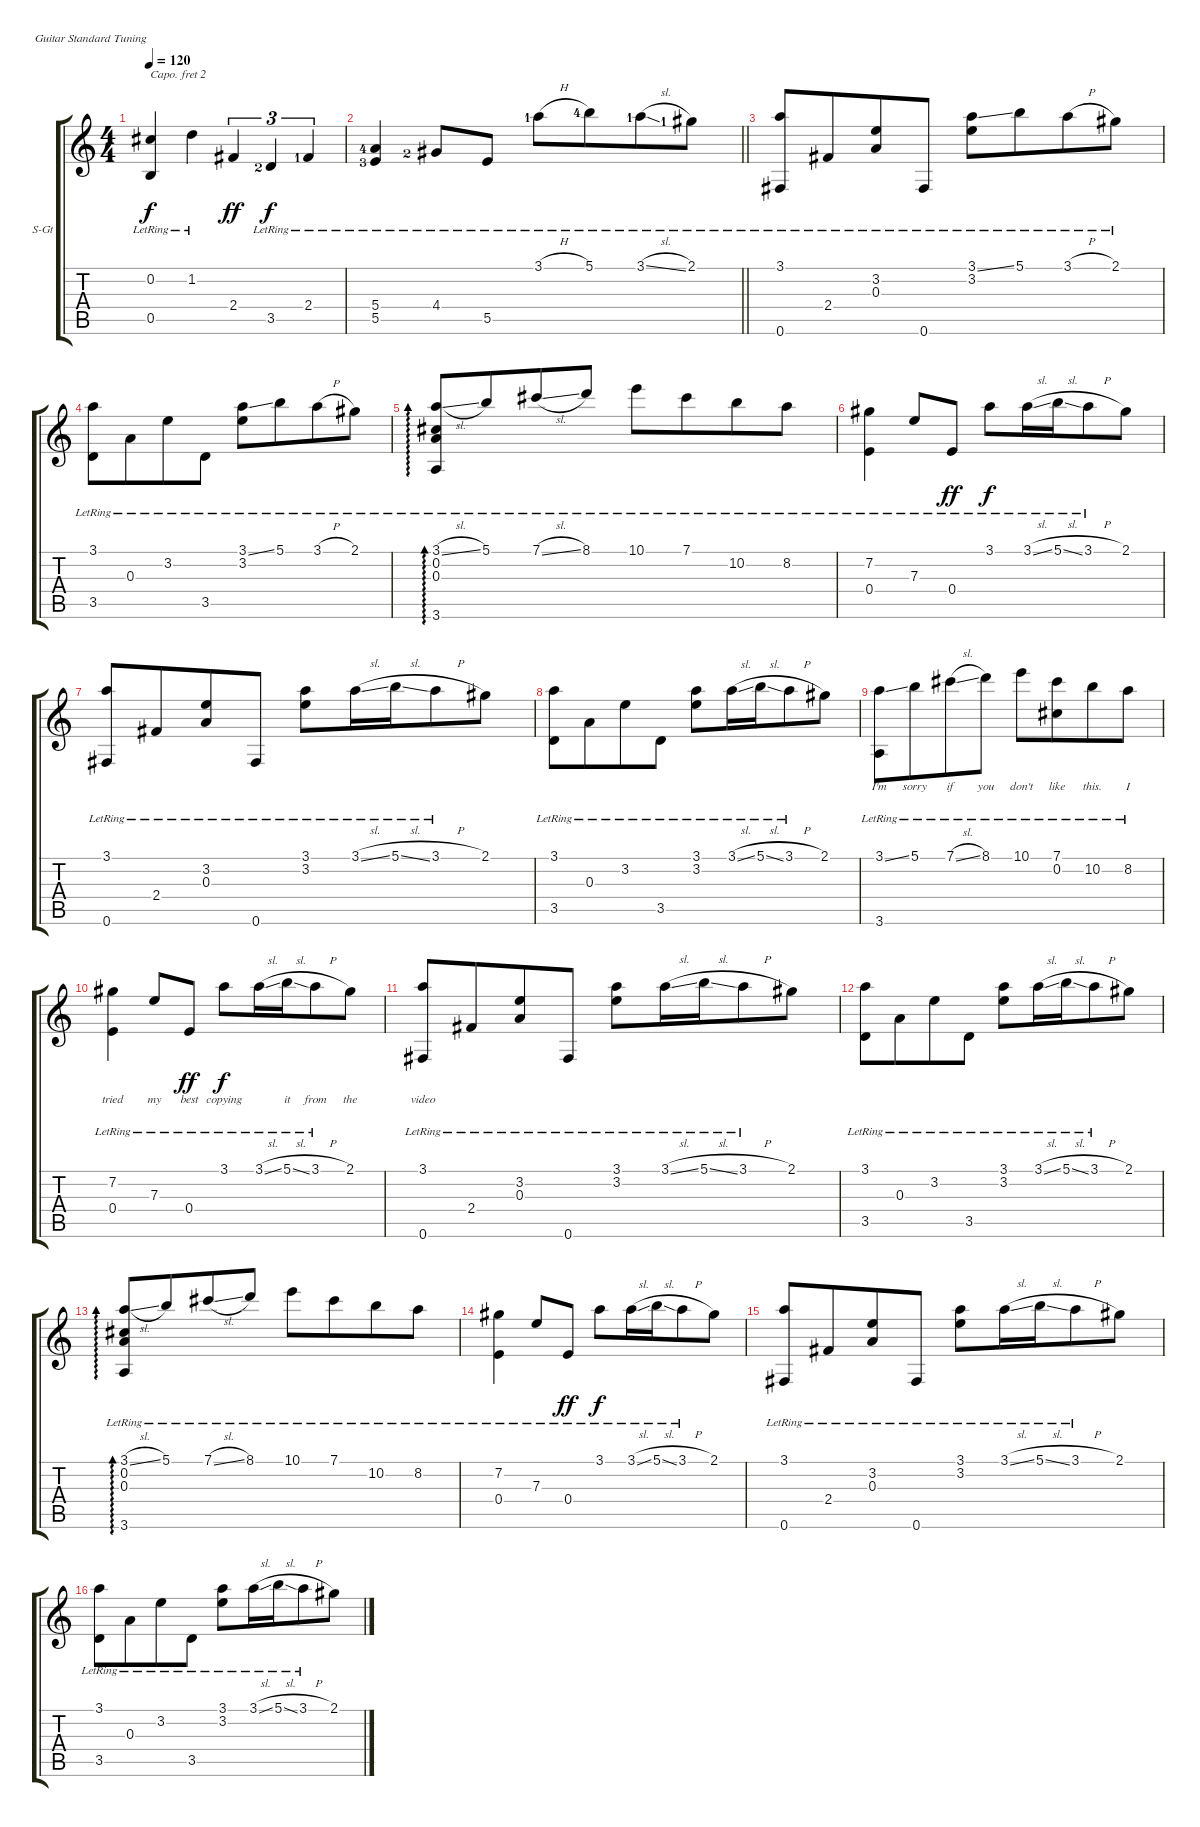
\bracketExtendMode groupsimilarinstruments
\firstSystemTrackNameOrientation horizontal
\otherSystemsTrackNameOrientation horizontal
\track ("Track 1" "S-Gt") {instrument acousticguitarsteel}
\staff {score tabs}
\capo 2
\tuning (E4 B3 G3 D3 A2 E2)
\ts (4 4)
\tempo 120
\clef g2
\ks c
(0.2{lr} 0.5{lr}).4{dy f} 1.2{lr}.4 2.4.4{tu (3 2) dy ff} 3.5{lr lf 3}.4{tu (3 2) dy f} 2.4{lr lf 2}.4{tu (3 2)} |
\barLineRight lightlight
(5.4{lr lf 5} 5.5{lr lf 4}).4 4.4{lr lf 3}.8{beam merge} 5.5{lr}.8{beam split} 3.1{h lr lf 2}.8{beam merge} 5.1{lr lf 5}.8{beam merge} 3.1{sl lr lf 2}.8{beam merge} 2.1{lr lf 2}.8 |
(3.1{lr} 0.6{lr}).8 2.4{lr}.8{beam merge} (3.2{lr} 0.3).8 0.6{lr}.8{beam split} (3.1{ss lr} 3.2).8 5.1{lr}.8{beam merge} 3.1{h lr}.8 2.1{lr}.8 |
(3.1{lr} 3.5{lr}).8 0.3{lr}.8{beam merge} 3.2{lr}.8 3.5{lr}.8{beam split} (3.1{ss lr} 3.2).8 5.1{lr}.8{beam merge} 3.1{h lr}.8 2.1{lr}.8 |
(3.1{sl lr} 3.6{lr} 0.2 0.3).8{ad 0 beam invert} 5.1{lr}.8{beam merge} 7.1{sl lr}.8 8.1{lr}.8{beam split} 10.1{lr}.8 7.1{lr}.8{beam merge} 10.2{lr}.8{beam merge} 8.2{lr}.8 |
(7.2{lr} 0.4{lr}).4 7.3{lr}.8{beam merge} 0.4{lr}.8{dy ff beam split} 3.1{lr}.8{dy f beam merge} 3.1{sl lr}.16{beam merge} 5.1{sl lr}.16{beam merge} 3.1{h lr}.8{beam merge} 2.1.8 |
(3.1{lr} 0.6{lr}).8 2.4{lr}.8{beam merge} (3.2{lr} 0.3).8 0.6{lr}.8{beam split} (3.1{lr} 3.2).8{beam merge} 3.1{sl lr}.16{beam merge} 5.1{sl lr}.16{beam merge} 3.1{h lr}.8{beam merge} 2.1.8 |
(3.1{lr} 3.5{lr}).8 0.3{lr}.8{beam merge} 3.2{lr}.8 3.5{lr}.8{beam split} (3.1{lr} 3.2).8{beam merge} 3.1{sl lr}.16{beam merge} 5.1{sl lr}.16{beam merge} 3.1{h lr}.8{beam merge} 2.1.8 |
(3.1{ss lr} 3.6{lr}).8{lyrics (0 "I'm") lyrics (1 "") lyrics (2 "") lyrics (3 "") lyrics (4 "") beam merge} 5.1{lr}.8{lyrics (0 "sorry") lyrics (1 "") lyrics (2 "") lyrics (3 "") lyrics (4 "") beam merge} 7.1{sl lr}.8{lyrics (0 "if") lyrics (1 "") lyrics (2 "") lyrics (3 "") lyrics (4 "") beam merge} 8.1{lr}.8{lyrics (0 "you") lyrics (1 "") lyrics (2 "") lyrics (3 "") lyrics (4 "") beam split} 10.1{lr}.8{lyrics (0 "don't") lyrics (1 "") lyrics (2 "") lyrics (3 "") lyrics (4 "") beam merge} (7.1{lr} 0.2).8{lyrics (0 "like") lyrics (1 "") lyrics (2 "") lyrics (3 "") lyrics (4 "") beam merge} 10.2{lr}.8{lyrics (0 "this.") lyrics (1 "") lyrics (2 "") lyrics (3 "") lyrics (4 "") beam merge} 8.2{lr}.8{lyrics (0 "I") lyrics (1 "") lyrics (2 "") lyrics (3 "") lyrics (4 "")} |
(7.2{lr} 0.4{lr}).4{lyrics (0 "tried") lyrics (1 "") lyrics (2 "") lyrics (3 "") lyrics (4 "")} 7.3{lr}.8{lyrics (0 "my") lyrics (1 "") lyrics (2 "") lyrics (3 "") lyrics (4 "") beam merge} 0.4{lr}.8{lyrics (0 "best") lyrics (1 "") lyrics (2 "") lyrics (3 "") lyrics (4 "") dy ff beam split} 3.1{lr}.8{lyrics (0 "copying") lyrics (1 "") lyrics (2 "") lyrics (3 "") lyrics (4 "") dy f beam merge} 3.1{sl lr}.16{lyrics (0 "") lyrics (1 "") lyrics (2 "") lyrics (3 "") lyrics (4 "") beam merge} 5.1{sl lr}.16{lyrics (0 "it") lyrics (1 "") lyrics (2 "") lyrics (3 "") lyrics (4 "") beam merge} 3.1{h lr}.8{lyrics (0 "from") lyrics (1 "") lyrics (2 "") lyrics (3 "") lyrics (4 "") beam merge} 2.1.8{lyrics (0 "the") lyrics (1 "") lyrics (2 "") lyrics (3 "") lyrics (4 "")} |
(3.1{lr} 0.6{lr}).8{lyrics (0 "video") lyrics (1 "") lyrics (2 "") lyrics (3 "") lyrics (4 "")} 2.4{lr}.8{beam merge} (3.2{lr} 0.3).8 0.6{lr}.8{beam split} (3.1{lr} 3.2).8{beam merge} 3.1{sl lr}.16{beam merge} 5.1{sl lr}.16{beam merge} 3.1{h lr}.8{beam merge} 2.1.8 |
(3.1{lr} 3.5{lr}).8 0.3{lr}.8{beam merge} 3.2{lr}.8 3.5{lr}.8{beam split} (3.1{lr} 3.2).8{beam merge} 3.1{sl lr}.16{beam merge} 5.1{sl lr}.16{beam merge} 3.1{h lr}.8{beam merge} 2.1.8 |
(3.1{sl lr} 3.6{lr} 0.2 0.3).8{ad 0 beam invert} 5.1{lr}.8{beam merge} 7.1{sl lr}.8 8.1{lr}.8{beam split} 10.1{lr}.8 7.1{lr}.8{beam merge} 10.2{lr}.8{beam merge} 8.2{lr}.8 |
(7.2{lr} 0.4{lr}).4 7.3{lr}.8{beam merge} 0.4{lr}.8{dy ff beam split} 3.1{lr}.8{dy f beam merge} 3.1{sl lr}.16{beam merge} 5.1{sl lr}.16{beam merge} 3.1{h lr}.8{beam merge} 2.1.8 |
(3.1{lr} 0.6{lr}).8 2.4{lr}.8{beam merge} (3.2{lr} 0.3).8 0.6{lr}.8{beam split} (3.1{lr} 3.2).8{beam merge} 3.1{sl lr}.16{beam merge} 5.1{sl lr}.16{beam merge} 3.1{h lr}.8{beam merge} 2.1.8 |
(3.1{lr} 3.5{lr}).8 0.3{lr}.8{beam merge} 3.2{lr}.8 3.5{lr}.8{beam split} (3.1{lr} 3.2).8{beam merge} 3.1{sl lr}.16{beam merge} 5.1{sl lr}.16{beam merge} 3.1{h lr}.8{beam merge} 2.1.8
